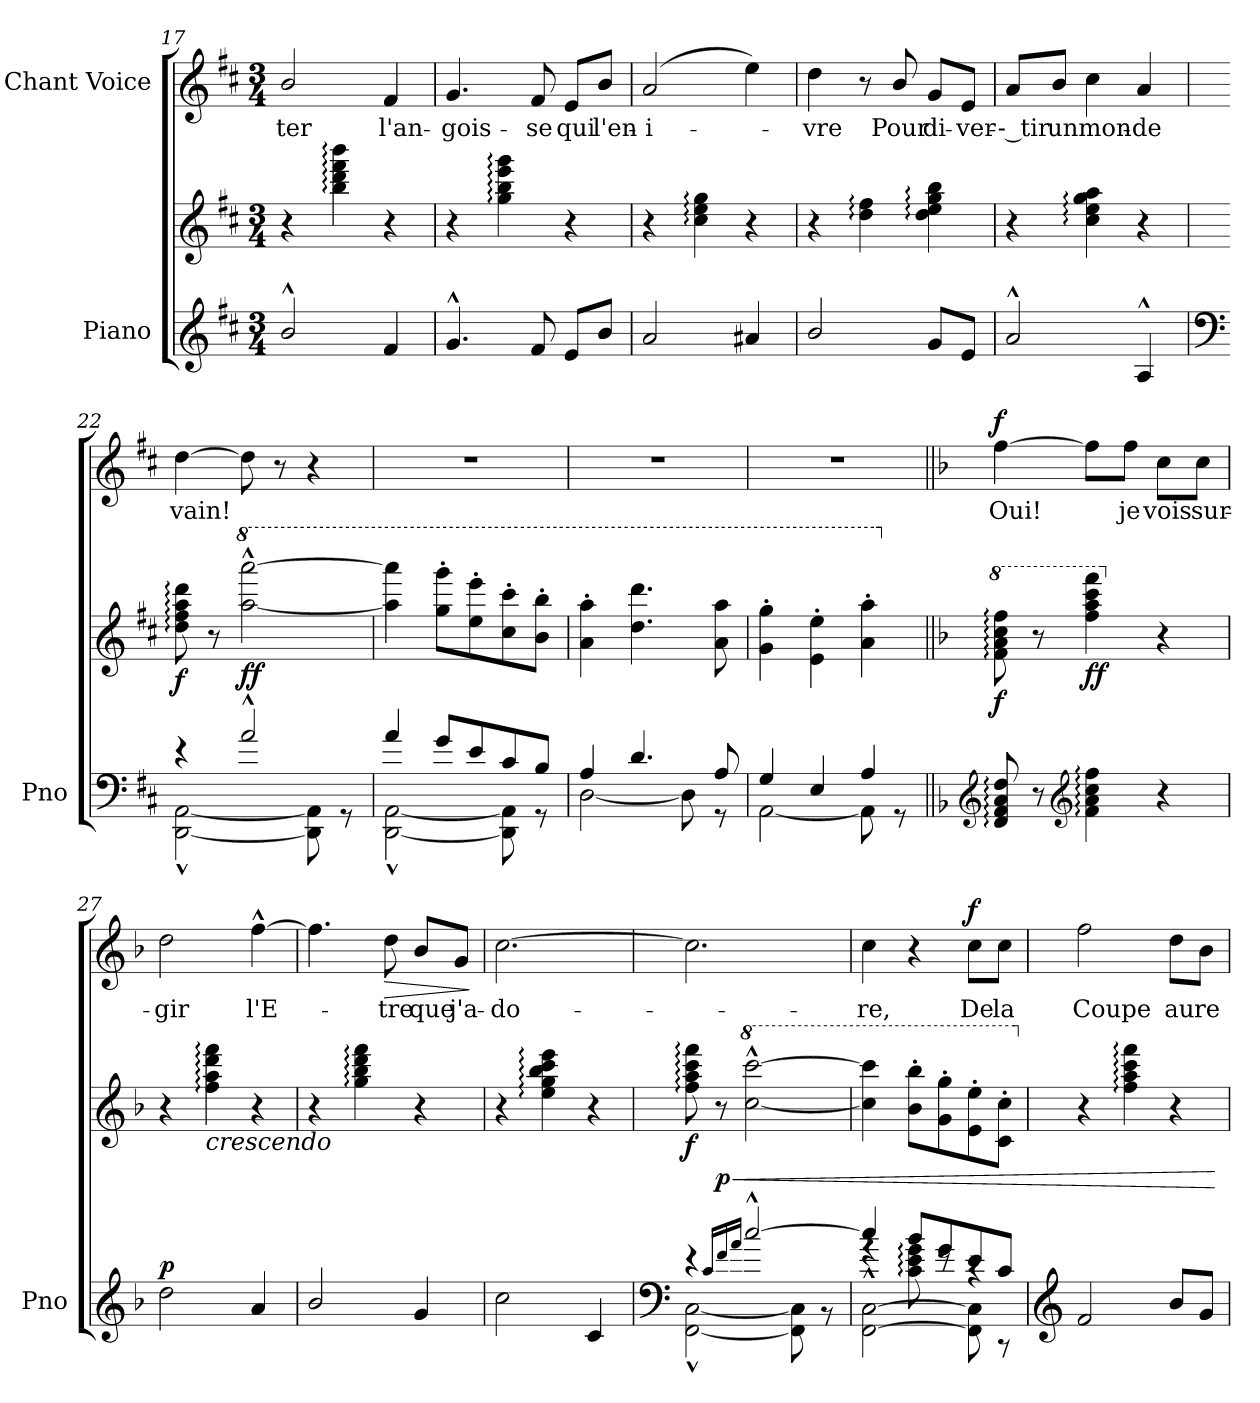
**kern	**kern	**dynam	**kern	**text	**dynam
*part2	*part2	*part2	*part1	*part1	*part1
*staff3	*staff2	*staff2/3	*staff1	*staff1	*staff1
*I"Piano	*	*	*I"Chant Voice	*	*
*I'Pno	*	*	*	*	*
*clefG2	*clefG2	*	*clefG2	*	*
*k[f#c#]	*k[f#c#]	*	*k[f#c#]	*	*
*M3/4	*M3/4	*	*M3/4	*	*
=17	=17	=17	=17	=17	=17
!	!	!	!	!LO:LY:b	!
2b^^/	4r	.	2b/	-ter	.
.	4bb\: 4ddd\: 4fff#\: 4bbb\:	.	.	.	.
!	!	!	!	!LO:LY:b	!
4f#/	4r	.	4f#/	l'an-	.
=18	=18	=18	=18	=18	=18
!	!	!	!	!LO:LY:b	!
4.g^^/	4r	.	4.g/	-gois-	.
.	4gg\: 4bb\: 4eee\: 4ggg\:	.	.	.	.
!	!	!	!	!LO:LY:b	!
8f#/	.	.	8f#/	-se	.
!	!	!	!	!LO:LY:b	!
8e/L	4r	.	8e/L	qui	.
!	!	!	!	!LO:LY:b	!
8b/J	.	.	8b/J	l'en-	.
=19	=19	=19	=19	=19	=19
!	!	!	!	!LO:LY:b	!
2a/	4r	.	(>2a/	-i-	.
.	4cc#\: 4ee\: 4gg\:	.	.	.	.
4a#X/	4r	.	4ee\)	.	.
=20	=20	=20	=20	=20	=20
!	!	!	!	!LO:LY:b	!
2b/	4r	.	4dd\	-vre	.
.	4dd\: 4ff#\:	.	8r	.	.
!	!	!	!	!LO:LY:b	!
.	.	.	8b/	Pour	.
!	!	!	!	!LO:LY:b	!
8g/L	4dd\: 4ee\: 4gg\: 4bb\:	.	8g/L	di-	.
!	!	!	!	!LO:LY:b	!
8e/J	.	.	8e/J	-ver-	.
!!LO:LB:g=z
=21	=21	=21	=21	=21	=21
!	!	!	!	!LO:LY:b	!
2a^^/	4r	.	8a/L	-- tir	.
!	!	!	!	!LO:LY:b	!
.	.	.	8b/J	un	.
!	!	!	!	!LO:LY:b	!
.	4cc#\: 4ee\: 4gg\: 4aa\:	.	4cc#\	mon-	.
!	!	!	!	!LO:LY:b	!
4A^^/	4r	.	4a/	-de	.
=22	=22	=22	=22	=22	=22
*clefF4	*	*	*	*	*
*^	*	*	*	*	*
!	!	!	!LO:DY:b	!	!LO:LY:b	!
4r	[2DD\^^ [2AA\^^	8dd\: 8ff#\: 8aa\: 8ddd\:	f	[4dd\	vain!	.
.	.	8r	.	.	.	.
*	*	*8va	*	*	*	*
!	!	!	!LO:DY:b	!	!	!
2a^^/	.	[2aaa\^^ [2aaaa\^^	ff	8dd\]	.	.
.	.	.	.	8r	.	.
.	8DD\] 8AA\]	.	.	4r	.	.
.	8r	.	.	.	.	.
=23	=23	=23	=23	=23	=23	=23
4a/	[2DD\^^ [2AA\^^	4aaa\] 4aaaa\]	.	2.r	.	.
8g/L	.	8ggg\' 8gggg\'L	.	.	.	.
8e/	.	8eee\' 8eeee\'	.	.	.	.
8c#/	8DD\] 8AA\]	8ccc#\' 8cccc#\'	.	.	.	.
8B/J	8r	8bb\' 8bbb\'J	.	.	.	.
=24	=24	=24	=24	=24	=24	=24
4A/	[2D\	4aa\' 4aaa\'	.	2.r	.	.
4.d/	.	4.ddd\ 4.dddd\	.	.	.	.
.	8D\]	.	.	.	.	.
8A/	8r	8aa\ 8aaa\	.	.	.	.
=25	=25	=25	=25	=25	=25	=25
4G/	[2AA\	4gg\' 4ggg\'	.	2.r	.	.
4E/	.	4ee\' 4eee\'	.	.	.	.
4A/	8AA\]	4aa\' 4aaa\'	.	.	.	.
.	8r	.	.	.	.	.
*v	*v	*	*	*	*	*
!!LO:LB:g=z
=26||	=26||	=26||	=26||	=26||	=26||
*k[b-]	*k[b-]	*	*k[b-]	*	*
*	*X8va	*	*	*	*
*	*8va	*	*	*	*
*^	*	*	*	*	*
!	!	!	!LO:DY:b	!	!LO:LY:b	!LO:DY:a
*v	*v	*	*	*	*	*
8FF/: 8AA/: 8C/: 8F/:	8ff\: 8aa\: 8ccc\: 8fff\:	f	[4ff\	Oui!	f
8r	8r	.	.	.	.
*clefG2	*	*	*	*	*
!	!	!LO:DY:b	!	!	!
4f\: 4a\: 4cc\: 4ff\:	4fff\ 4aaa\ 4cccc\ 4ffff\	ff	8ff\L]	.	.
!	!	!	!	!LO:LY:b	!
.	.	.	8ff\J	je	.
*	*X8va	*	*	*	*
!	!	!	!	!LO:LY:b	!
4r	4r	.	8cc\L	vois	.
!	!	!	!	!LO:LY:b	!
.	.	.	8cc\J	sur-	.
=27	=27	=27	=27	=27	=27
!	!	!LO:DY:a=2	!	!LO:LY:b	!
2dd\	4r	p	2dd\	-gir	.
!	!LO:TX:b:i:t=crescendo	!	!	!	!
.	4ff\: 4aa\: 4ddd\: 4fff\:	.	.	.	.
!	!	!	!	!LO:LY:b	!
4a/	4r	.	[4ff^^\	l'E-	.
=28	=28	=28	=28	=28	=28
2b-/	4r	.	4.ff\]	.	.
.	4gg\: 4bb-\: 4ddd\: 4fff\:	.	.	.	.
!	!	!	!	!LO:LY:b	!LO:HP:b
.	.	.	8dd\	-tre	>
!	!	!	!	!LO:LY:b	!
4g/	4r	.	8b-/L	que	.
!	!	!	!	!LO:LY:b	!
.	.	.	8g/J	j'a-	.
.	.	.	.	.	]
=29	=29	=29	=29	=29	=29
!	!	!	!	!LO:LY:b	!
2cc\	4r	.	[2.cc\	-do-	.
.	4ee\: 4gg\: 4bb-\: 4ccc\: 4eee\:	.	.	.	.
4c/	4r	.	.	.	.
!!LO:LB:g=z
=30	=30	=30	=30	=30	=30
*clefF4	*	*	*	*	*
*^	*	*	*	*	*
!	!	!	!LO:DY:b	!	!	!
4r	[2FF\^^ [2C\^^	8ff\: 8aa\: 8ccc\: 8fff\:	f	2.cc\]	.	.
!	!	!	!LO:HP:b	!	!	!
!	!	!	!LO:DY:n=1:b	!	!	!
.	.	8r	< p	.	.	.
16qc/LL	.	.	.	.	.	.
16qf/	.	.	.	.	.	.
16qa/JJ	.	.	.	.	.	.
*	*	*8va	*	*	*	*
[2cc^^/	.	[2ccc\^^ [2cccc\^^	.	.	.	.
.	8FF\] 8C\]	.	.	.	.	.
.	8r	.	.	.	.	.
=31	=31	=31	=31	=31	=31	=31
*	*^	*	*	*	*	*
!	!	!	!	!	!	!LO:LY:b	!
4cc/]	4rg	[2FF\^^ [2C\^^	4ccc\] 4cccc\]	.	4cc\	-re,	.
8b-/L	8c\: 8e\: 8g\:	.	8bb-\' 8bbb-\'L	.	4r	.	.
8g/	8re	.	8gg\' 8ggg\'	.	.	.	.
!	!	!	!	!	!	!LO:LY:b	!LO:DY:a
8e/	4rc	8FF\] 8C\]	8ee\' 8eee\'	.	8cc\L	De	f
!	!	!	!	!	!	!LO:LY:b	!
8c/J	.	8rCC	8cc\' 8ccc\'J	.	8cc\J	la	.
*v	*v	*v	*	*	*	*	*
=32	=32	=32	=32	=32	=32
*clefG2	*	*	*	*	*
*	*X8va	*	*	*	*
*^	*	*	*	*	*
*	*^	*	*	*	*	*
!	!	!	!	!	!	!LO:LY:b	!
*v	*v	*v	*	*	*	*	*
2f/	4r	.	2ff\	Coupe	.
.	4ff\: 4aa\: 4ccc\: 4fff\:	.	.	.	.
!	!	!	!	!LO:LY:b	!
8b-/L	4r	.	8dd\L	au	.
!	!	!	!	!LO:LY:b	!
8g/J	.	.	8b-\J	re-	.
.	.	[	.	.	.
=	=	=	=	=	=
*-	*-	*-	*-	*-	*-
